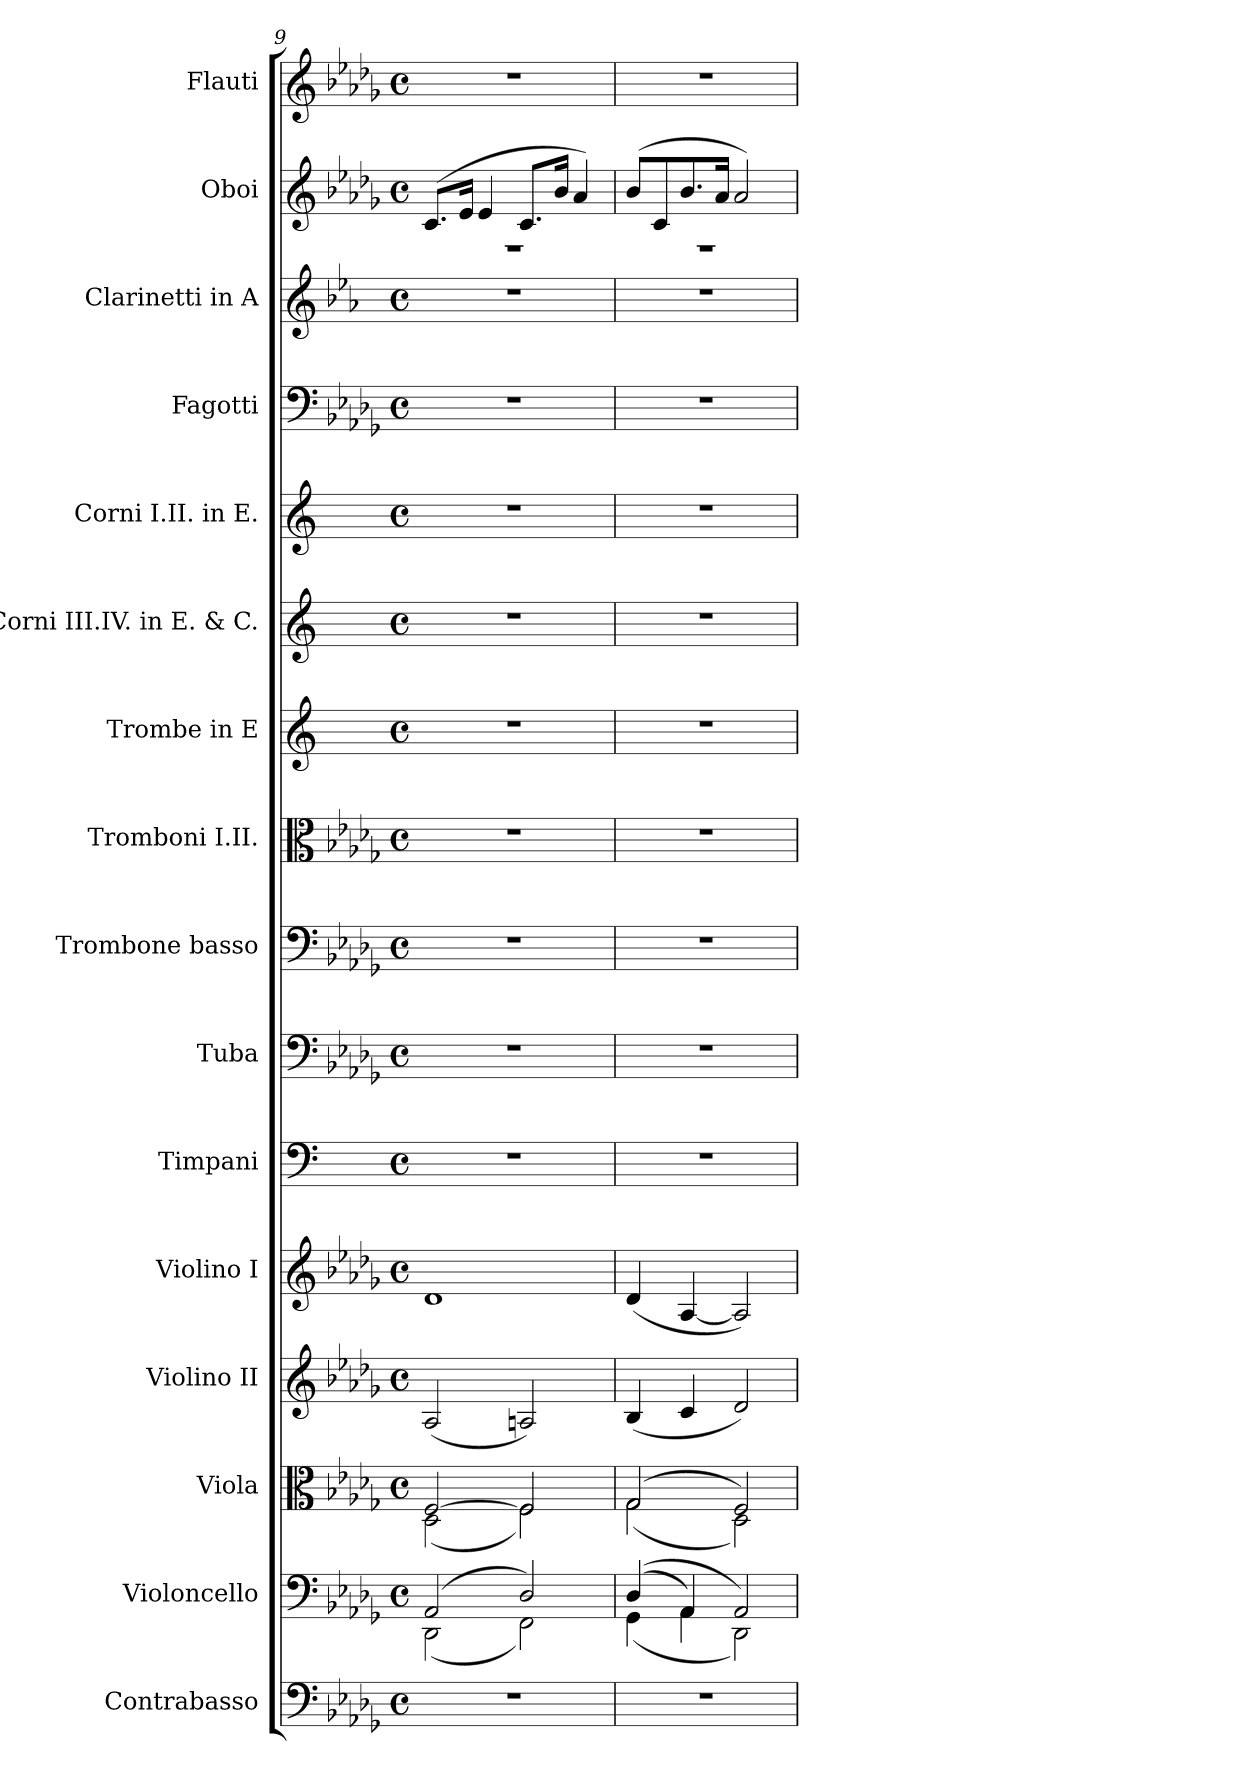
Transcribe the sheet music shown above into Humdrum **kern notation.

**kern	**kern	**kern	**kern	**kern	**kern	**kern	**kern	**kern	**kern	**kern	**kern	**kern	**kern	**kern	**kern
*part16	*part15	*part14	*part13	*part12	*part11	*part10	*part9	*part8	*part7	*part6	*part5	*part4	*part3	*part2	*part1
*staff16	*staff15	*staff14	*staff13	*staff12	*staff11	*staff10	*staff9	*staff8	*staff7	*staff6	*staff5	*staff4	*staff3	*staff2	*staff1
*I"Contrabasso	*I"Violoncello	*I"Viola	*I"Violino II	*I"Violino I	*I"Timpani	*I"Tuba	*I"Trombone basso	*I"Tromboni I.II.	*I"Trombe in E	*I"Corni III.IV. in E. &amp; C.	*I"Corni I.II. in E.	*I"Fagotti	*I"Clarinetti in A	*I"Oboi	*I"Flauti
*I'Cb.	*I'Vc.	*I'Vla.	*I'Vln. II	*I'Vln. I	*I'Timp.	*I'Tba.	*I'Trne B.	*I'Trbi.	*I'Trbe	*I'Cor. III.IV.	*I'Cor. I.II	*I'Fg.	*I'Cl.	*I'Ob.	*I'Fl.
*clefF4	*clefF4	*clefC3	*clefG2	*clefG2	*clefF4	*clefF4	*clefF4	*clefC3	*clefG2	*clefG2	*clefG2	*clefF4	*clefG2	*clefG2	*clefG2
*ITrd7c12	*	*	*	*	*	*	*	*	*ITrd-2c-4	*ITrd7c12	*ITrd5c8	*	*ITrd2c3	*	*
*k[b-e-a-d-g-]	*k[b-e-a-d-g-]	*k[b-e-a-d-g-]	*k[b-e-a-d-g-]	*k[b-e-a-d-g-]	*k[]	*k[b-e-a-d-g-]	*k[b-e-a-d-g-]	*k[b-e-a-d-g-]	*k[f#c#g#d#]	*k[]	*k[f#c#g#d#]	*k[b-e-a-d-g-]	*k[]	*k[b-e-a-d-g-]	*k[b-e-a-d-g-]
*M4/4	*M4/4	*M4/4	*M4/4	*M4/4	*M4/4	*M4/4	*M4/4	*M4/4	*M4/4	*M4/4	*M4/4	*M4/4	*M4/4	*M4/4	*M4/4
*met(c)	*met(c)	*met(c)	*met(c)	*met(c)	*met(c)	*met(c)	*met(c)	*met(c)	*met(c)	*met(c)	*met(c)	*met(c)	*met(c)	*met(c)	*met(c)
=9	=9	=9	=9	=9	=9	=9	=9	=9	=9	=9	=9	=9	=9	=9	=9
*	*^	*^	*	*	*	*	*	*	*	*	*	*	*	*^	*
1r	(>2AA-/	(<2DD-\	[2F/	(<2D-\	(<2A-/	1d-	1r	1r	1r	1r	1r	1r	1r	1r	1r	(>8.c/L	1r	1r
.	.	.	.	.	.	.	.	.	.	.	.	.	.	.	.	16e-/Jk	.	.
.	.	.	.	.	.	.	.	.	.	.	.	.	.	.	.	4e-/	.	.
.	2D-/)	2FF\)	2F/]	2F\)	2An/)	.	.	.	.	.	.	.	.	.	.	8.c/L	.	.
.	.	.	.	.	.	.	.	.	.	.	.	.	.	.	.	16b-/Jk	.	.
.	.	.	.	.	.	.	.	.	.	.	.	.	.	.	.	4a-/)	.	.
=10	=10	=10	=10	=10	=10	=10	=10	=10	=10	=10	=10	=10	=10	=10	=10	=10	=10	=10
1r	(>(>4D-/	(<4GG-\	(>2G-/	(<2G-\	(<4B-/	(<4d-/	1r	1r	1r	1r	1r	1r	1r	1r	1r	(>8b-/L	1r	1r
.	.	.	.	.	.	.	.	.	.	.	.	.	.	.	.	8c/	.	.
.	4AA-/)	4AA-\	.	.	4c/	[4A-/	.	.	.	.	.	.	.	.	.	8.b-/	.	.
.	.	.	.	.	.	.	.	.	.	.	.	.	.	.	.	16a-/Jk	.	.
.	2AA-/)	2DD-\)	2F/)	2D-\)	2d-/)	2A-/])	.	.	.	.	.	.	.	.	.	2a-/)	.	.
*	*v	*v	*	*	*	*	*	*	*	*	*	*	*	*	*	*v	*v	*
*	*	*v	*v	*	*	*	*	*	*	*	*	*	*	*	*	*
=	=	=	=	=	=	=	=	=	=	=	=	=	=	=	=
*-	*-	*-	*-	*-	*-	*-	*-	*-	*-	*-	*-	*-	*-	*-	*-
